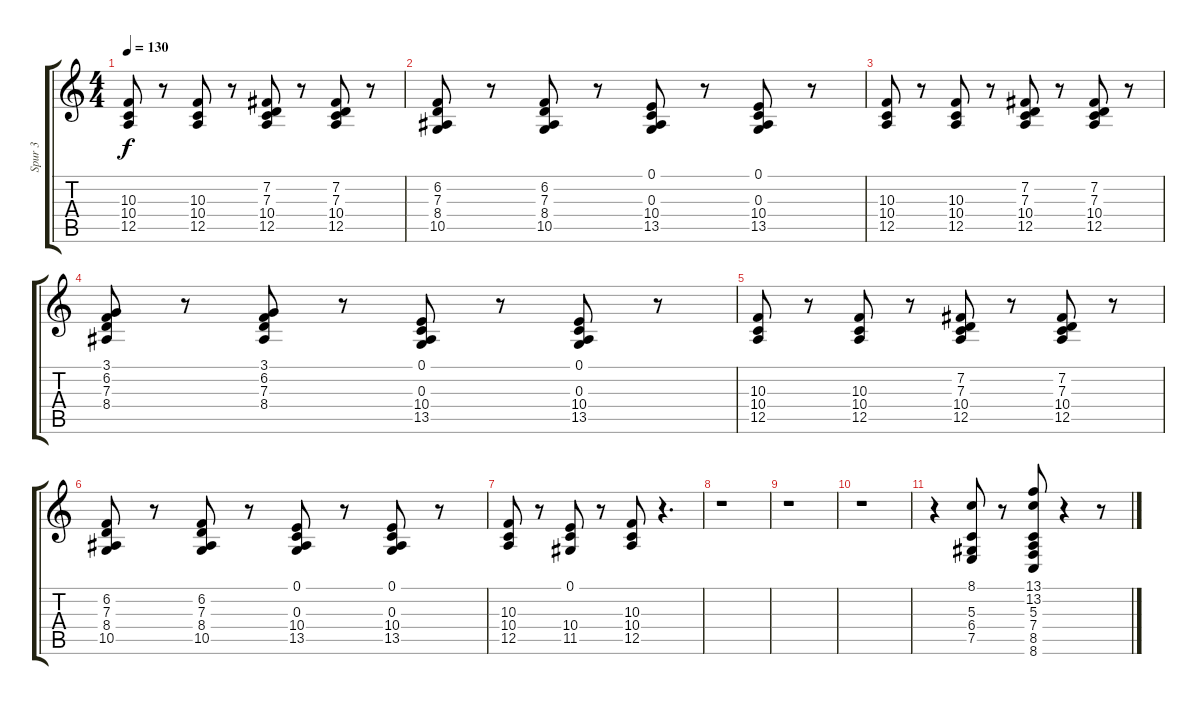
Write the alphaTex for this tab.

\track ("Spur 3" "Spur 3") {instrument acousticgrandpiano}
\staff {score tabs}
\tuning (E4 B3 G3 D3 A2 E2) {hide}
\ts (4 4)
\tempo 130
\clef g2
\ks c
(10.3 10.4 12.5).8{dy f} r.8 (10.3 10.4 12.5).8 r.8 (7.2 7.3 10.4 12.5).8 r.8 (7.2 7.3 10.4 12.5).8 r.8 |
(6.2 7.3 8.4 10.5).8 r.8 (6.2 7.3 8.4 10.5).8 r.8 (0.1 0.3 10.4 13.5).8 r.8 (0.1 0.3 10.4 13.5).8 r.8 |
(10.3 10.4 12.5).8 r.8 (10.3 10.4 12.5).8 r.8 (7.2 7.3 10.4 12.5).8 r.8 (7.2 7.3 10.4 12.5).8 r.8 |
(3.1 6.2 7.3 8.4).8 r.8 (3.1 6.2 7.3 8.4).8 r.8 (0.1 0.3 10.4 13.5).8 r.8 (0.1 0.3 10.4 13.5).8 r.8 |
(10.3 10.4 12.5).8 r.8 (10.3 10.4 12.5).8 r.8 (7.2 7.3 10.4 12.5).8 r.8 (7.2 7.3 10.4 12.5).8 r.8 |
(6.2 7.3 8.4 10.5).8 r.8 (6.2 7.3 8.4 10.5).8 r.8 (0.1 0.3 10.4 13.5).8 r.8 (0.1 0.3 10.4 13.5).8 r.8 |
(10.3 10.4 12.5).8 r.8 (0.1 10.4 11.5).8 r.8 (10.3 10.4 12.5).8 r.4{d} |
r.1 |
r.1 |
r.1 |
r.4 (8.1 5.3 6.4 7.5).8 r.8 (13.1 13.2 5.3 7.4 8.5 8.6).8 r.4 r.8
